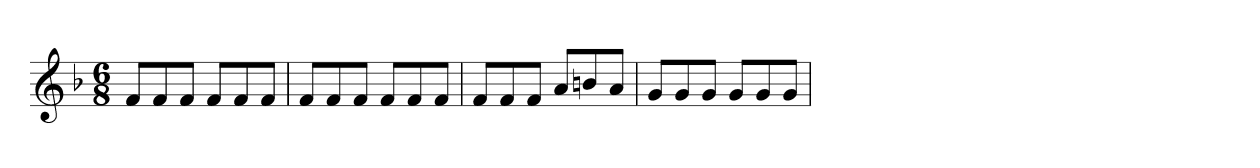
**kern
*part1
*staff1
*clefG2
*k[b-]
*M6/8
=
8fL
8f
8fJ
8fL
8f
8fJ
=
8fL
8f
8fJ
8fL
8f
8fJ
=
8fL
8f
8fJ
8aL
8bn
8aJ
=
8gL
8g
8gJ
8gL
8g
8gJ
=
*-
